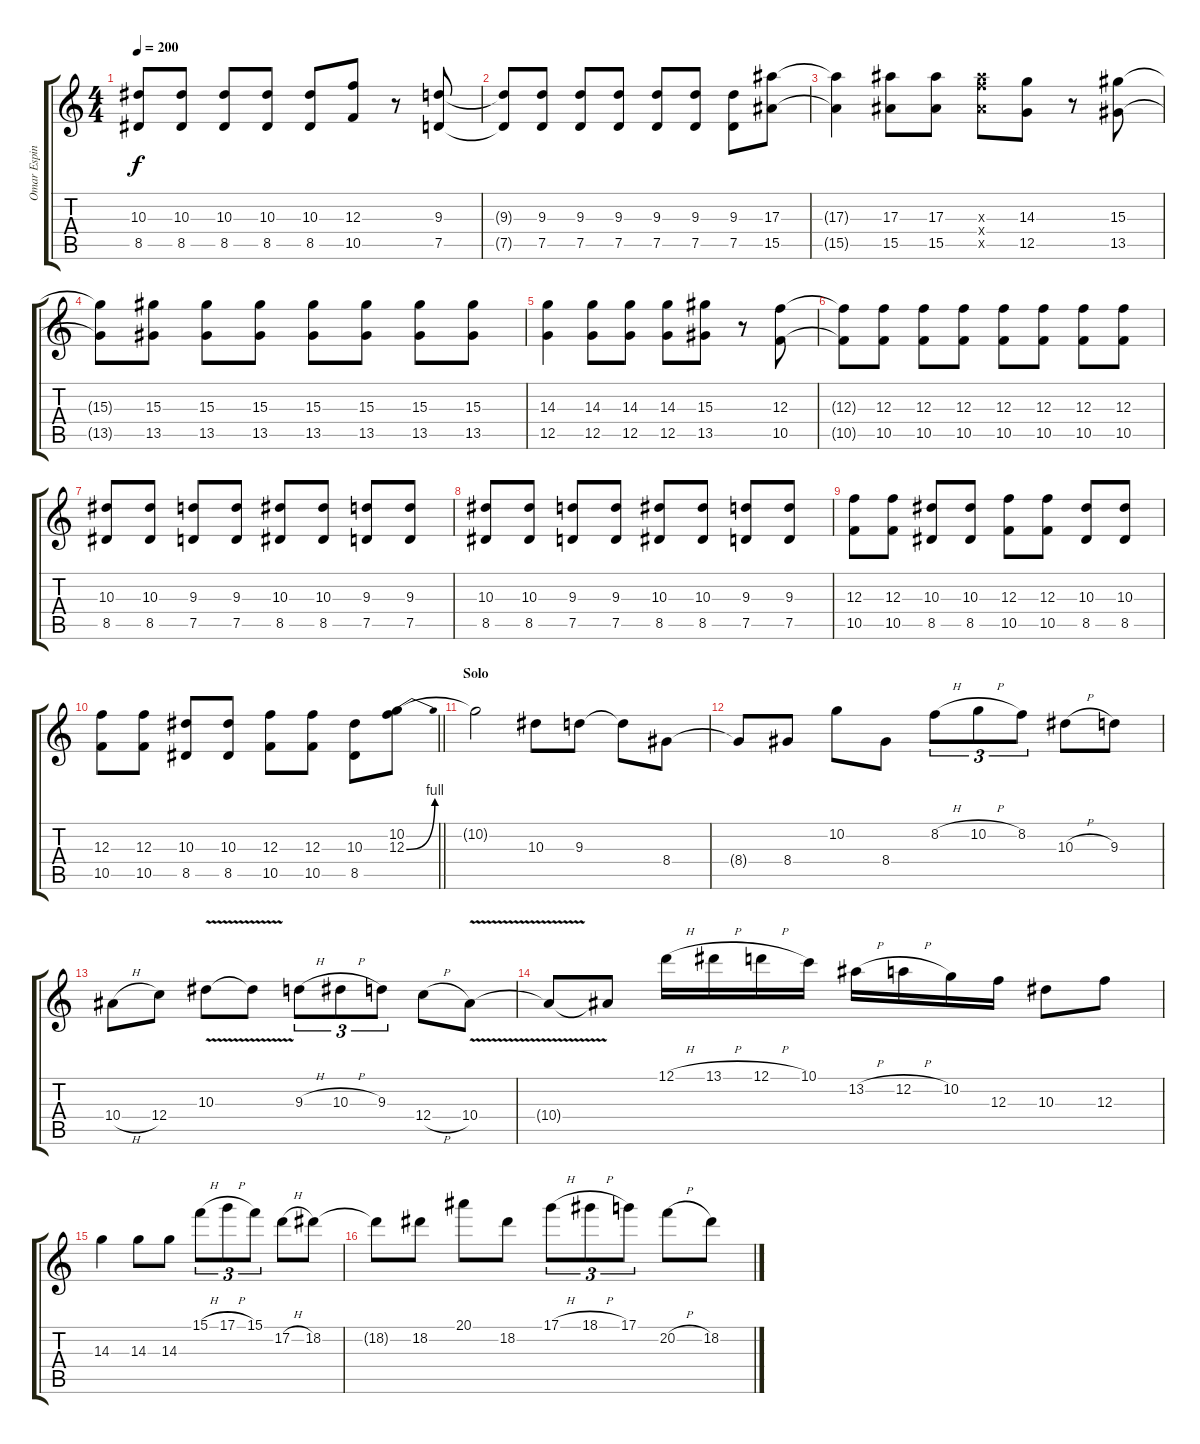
\track ("Omar Espina - Guitar" "Omar Espin") {instrument distortionguitar}
\staff {score tabs}
\tuning (D4 A3 F3 C3 G2 C2) {hide}
\ts (4 4)
\tempo 200
\clef g2
\ks c
(10.3 8.5).8{dy f} (10.3 8.5).8 (10.3 8.5).8 (10.3 8.5).8 (10.3 8.5).8 (12.3 10.5).8 r.8 (9.3 7.5).8 |
(9.3{t} 7.5{t}).8 (9.3 7.5).8 (9.3 7.5).8 (9.3 7.5).8 (9.3 7.5).8 (9.3 7.5).8 (9.3 7.5).8 (17.3 15.5).8 |
(17.3{t} 15.5{t}).4 (17.3 15.5).8 (17.3 15.5).8 (17.3{x} 17.4{x} 15.5{x}).8 (14.3 12.5).8 r.8 (15.3 13.5).8 |
(15.3{t} 13.5{t}).8 (15.3 13.5).8 (15.3 13.5).8 (15.3 13.5).8 (15.3 13.5).8 (15.3 13.5).8 (15.3 13.5).8 (15.3 13.5).8 |
(14.3 12.5).4 (14.3 12.5).8 (14.3 12.5).8 (14.3 12.5).8 (15.3 13.5).8 r.8 (12.3 10.5).8 |
(12.3{t} 10.5{t}).8 (12.3 10.5).8 (12.3 10.5).8 (12.3 10.5).8 (12.3 10.5).8 (12.3 10.5).8 (12.3 10.5).8 (12.3 10.5).8 |
(10.3 8.5).8 (10.3 8.5).8 (9.3 7.5).8 (9.3 7.5).8 (10.3 8.5).8 (10.3 8.5).8 (9.3 7.5).8 (9.3 7.5).8 |
(10.3 8.5).8 (10.3 8.5).8 (9.3 7.5).8 (9.3 7.5).8 (10.3 8.5).8 (10.3 8.5).8 (9.3 7.5).8 (9.3 7.5).8 |
(12.3 10.5).8 (12.3 10.5).8 (10.3 8.5).8 (10.3 8.5).8 (12.3 10.5).8 (12.3 10.5).8 (10.3 8.5).8 (10.3 8.5).8 |
\barLineRight lightlight
(12.3 10.5).8 (12.3 10.5).8 (10.3 8.5).8 (10.3 8.5).8 (12.3 10.5).8 (12.3 10.5).8 (10.3 8.5).8 (10.2 12.3{be (bend 0 0 60 4)}).8{volume 13} |
\section ("" "Solo")
10.2{t}.2 10.3.8 9.3.8 9.3{t}.8 8.4.8 |
8.4{t}.8 8.4.8 10.2.8 8.4.8 8.2{h}.8{tu (3 2)} 10.2{h}.8{tu (3 2)} 8.2.8{tu (3 2)} 10.3{h}.8 9.3.8 |
10.4{h}.8 12.4.8 10.3{v}.8 10.3{t}.8 9.3{h}.8{tu (3 2)} 10.3{h}.8{tu (3 2)} 9.3.8{tu (3 2)} 12.4{h}.8 10.4{v}.8 |
10.4{t}.8 10.4{t}.8 12.1{h}.16 13.1{h}.16 12.1{h}.16 10.1.16 13.2{h}.16 12.2{h}.16 10.2.16 12.3.16 10.3.8 12.3.8 |
14.3.4 14.3.8 14.3.8 15.1{h}.8{tu (3 2)} 17.1{h}.8{tu (3 2)} 15.1.8{tu (3 2)} 17.2{h}.8 18.2.8 |
18.2{t}.8 18.2.8 20.1.8 18.2.8 17.1{h}.8{tu (3 2)} 18.1{h}.8{tu (3 2)} 17.1.8{tu (3 2)} 20.2{h}.8 18.2.8
